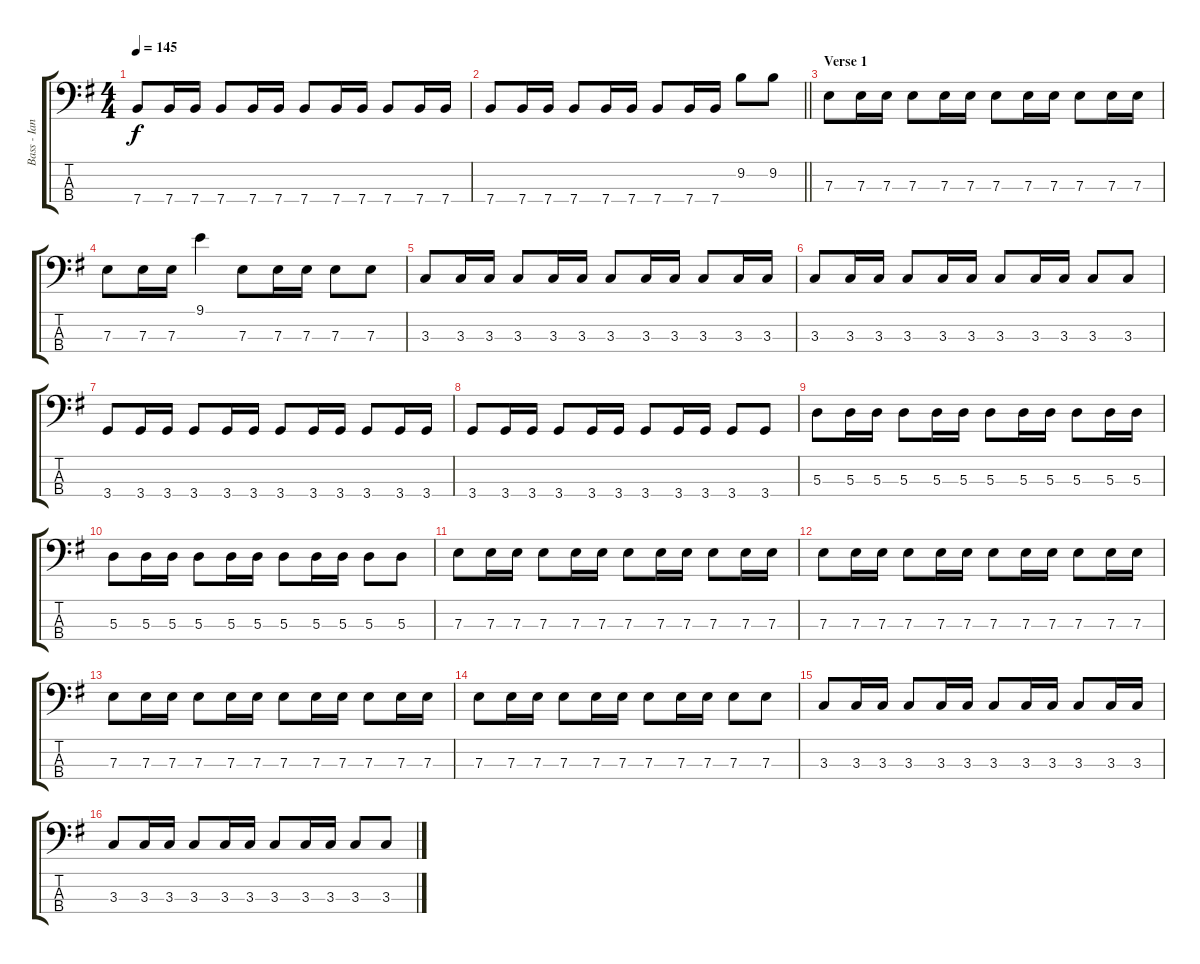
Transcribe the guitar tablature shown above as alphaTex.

\track ("Bass - Ian Hill" "Bass - Ian") {instrument electricbassfinger}
\staff {score tabs}
\tuning (G2 D2 A1 E1) {hide}
\ts (4 4)
\tempo 145
\clef f4
\ks g
7.4.8{dy f} 7.4.16 7.4.16 7.4.8 7.4.16 7.4.16 7.4.8 7.4.16 7.4.16 7.4.8 7.4.16 7.4.16 |
\barLineRight lightlight
7.4.8 7.4.16 7.4.16 7.4.8 7.4.16 7.4.16 7.4.8 7.4.16 7.4.16 9.2.8 9.2.8 |
\section ("" "Verse 1")
7.3.8 7.3.16 7.3.16 7.3.8 7.3.16 7.3.16 7.3.8 7.3.16 7.3.16 7.3.8 7.3.16 7.3.16 |
7.3.8 7.3.16 7.3.16 9.1.4 7.3.8 7.3.16 7.3.16 7.3.8 7.3.8 |
3.3.8 3.3.16 3.3.16 3.3.8 3.3.16 3.3.16 3.3.8 3.3.16 3.3.16 3.3.8 3.3.16 3.3.16 |
3.3.8 3.3.16 3.3.16 3.3.8 3.3.16 3.3.16 3.3.8 3.3.16 3.3.16 3.3.8 3.3.8 |
3.4.8 3.4.16 3.4.16 3.4.8 3.4.16 3.4.16 3.4.8 3.4.16 3.4.16 3.4.8 3.4.16 3.4.16 |
3.4.8 3.4.16 3.4.16 3.4.8 3.4.16 3.4.16 3.4.8 3.4.16 3.4.16 3.4.8 3.4.8 |
5.3.8 5.3.16 5.3.16 5.3.8 5.3.16 5.3.16 5.3.8 5.3.16 5.3.16 5.3.8 5.3.16 5.3.16 |
5.3.8 5.3.16 5.3.16 5.3.8 5.3.16 5.3.16 5.3.8 5.3.16 5.3.16 5.3.8 5.3.8 |
7.3.8 7.3.16 7.3.16 7.3.8 7.3.16 7.3.16 7.3.8 7.3.16 7.3.16 7.3.8 7.3.16 7.3.16 |
7.3.8 7.3.16 7.3.16 7.3.8 7.3.16 7.3.16 7.3.8 7.3.16 7.3.16 7.3.8 7.3.16 7.3.16 |
7.3.8 7.3.16 7.3.16 7.3.8 7.3.16 7.3.16 7.3.8 7.3.16 7.3.16 7.3.8 7.3.16 7.3.16 |
7.3.8 7.3.16 7.3.16 7.3.8 7.3.16 7.3.16 7.3.8 7.3.16 7.3.16 7.3.8 7.3.8 |
3.3.8 3.3.16 3.3.16 3.3.8 3.3.16 3.3.16 3.3.8 3.3.16 3.3.16 3.3.8 3.3.16 3.3.16 |
3.3.8 3.3.16 3.3.16 3.3.8 3.3.16 3.3.16 3.3.8 3.3.16 3.3.16 3.3.8 3.3.8
